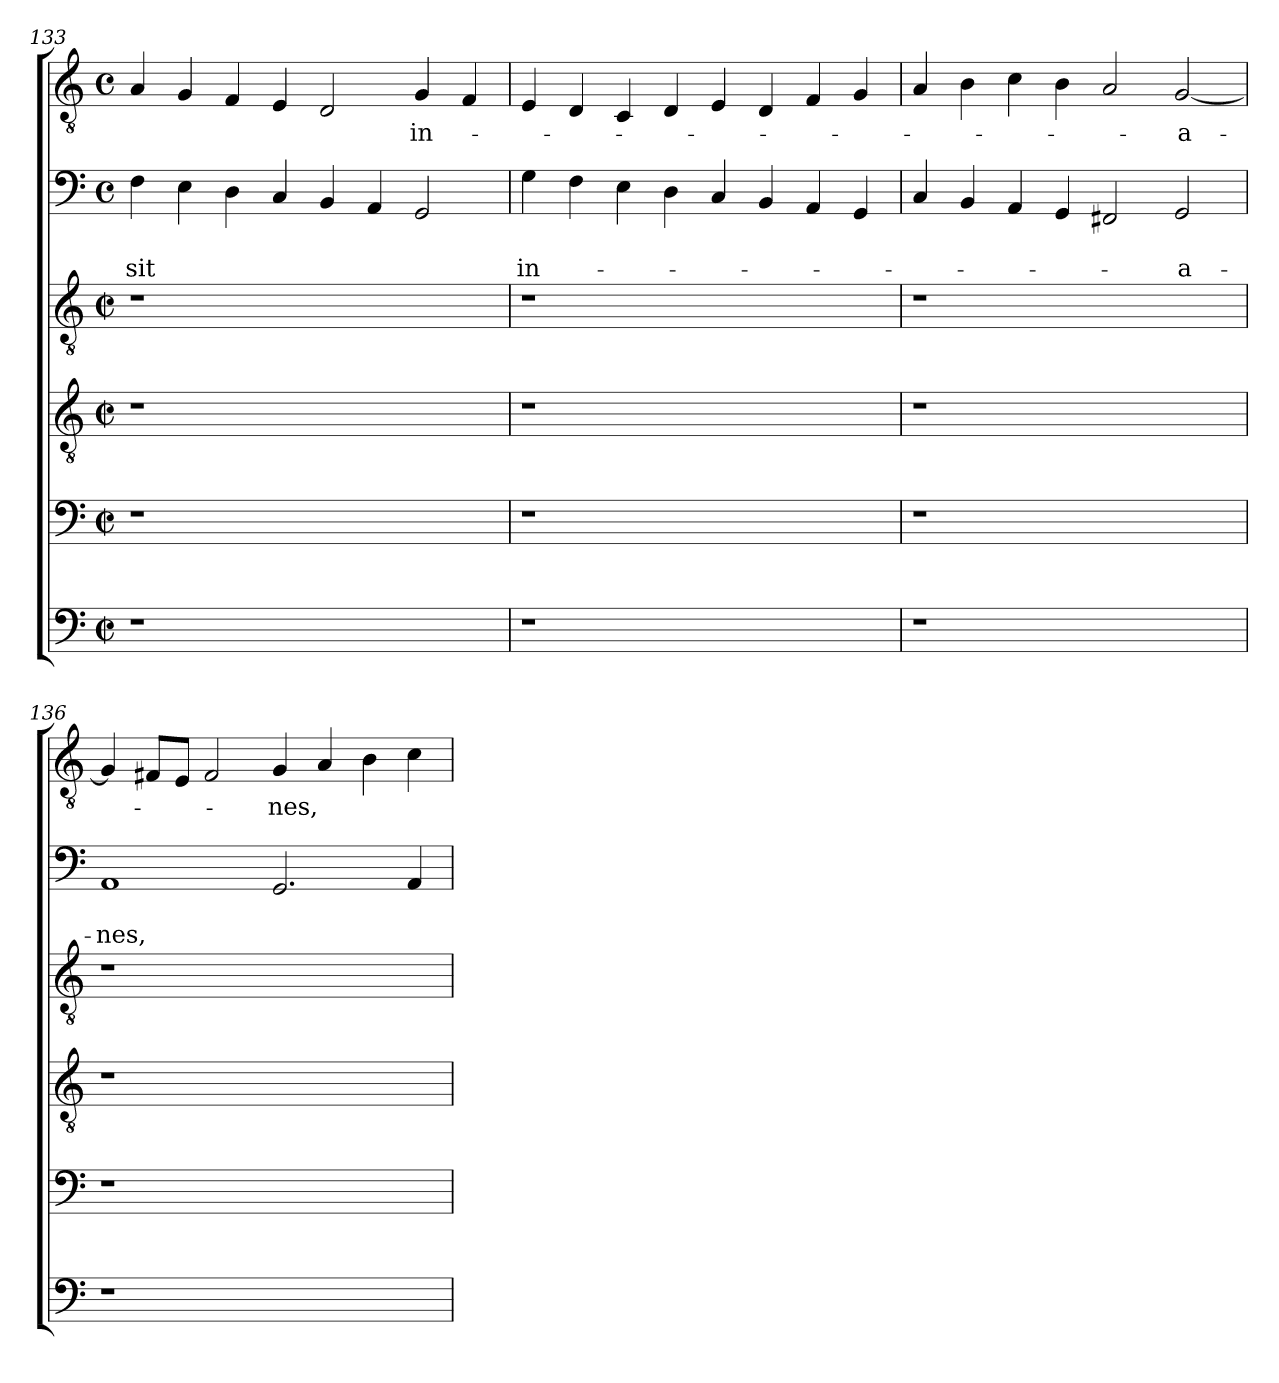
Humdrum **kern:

**kern	**kern	**kern	**kern	**kern	**text	**text	**kern	**text
*part6	*part5	*part4	*part3	*part2	*part2	*part2	*part1	*part1
*staff6	*staff5	*staff4	*staff3	*staff2	*staff2	*staff2	*staff1	*staff1
!!LO:LB:g=z
*clefF4	*clefF4	*clefGv2	*clefGv2	*clefF4	*	*	*clefGv2	*
*k[]	*k[]	*k[]	*k[]	*k[]	*	*	*k[]	*
*C:	*C:	*C:	*C:	*C:	*	*	*C:	*
*M2/2	*M2/2	*M2/2	*M2/2	*M4/4	*	*	*M4/4	*
*met(c|)	*met(c|)	*met(c|)	*met(c|)	*met(c)	*	*	*met(c)	*
=133	=133	=133	=133	=133	=133	=133	=133	=133
!	!	!	!	!	!	!LO:LY:b	!	!
1r	1r	1r	1r	4F\	.	-sit	4A/	.
.	.	.	.	4E\	.	.	4G/	.
.	.	.	.	4D\	.	.	4F/	.
.	.	.	.	4C/	.	.	4E/	.
1ryy	1ryy	1ryy	1ryy	4BB/	.	.	2D/	.
.	.	.	.	4AA/	.	.	.	.
!	!	!	!	!	!	!	!	!LO:LY:b
.	.	.	.	2GG/	.	.	4G/	in-
.	.	.	.	.	.	.	4F/	.
=134	=134	=134	=134	=134	=134	=134	=134	=134
!	!	!	!	!	!	!LO:LY:b	!	!
1r	1r	1r	1r	4G\	.	in-	4E/	.
.	.	.	.	4F\	.	.	4D/	.
.	.	.	.	4E\	.	.	4C/	.
.	.	.	.	4D\	.	.	4D/	.
1ryy	1ryy	1ryy	1ryy	4C/	.	.	4E/	.
.	.	.	.	4BB/	.	.	4D/	.
.	.	.	.	4AA/	.	.	4F/	.
.	.	.	.	4GG/	.	.	4G/	.
=135	=135	=135	=135	=135	=135	=135	=135	=135
1r	1r	1r	1r	4C/	.	.	4A/	.
.	.	.	.	4BB/	.	.	4B\	.
.	.	.	.	4AA/	.	.	4c\	.
.	.	.	.	4GG/	.	.	4B\	.
1ryy	1ryy	1ryy	1ryy	2FF#X/	.	.	2A/	.
!	!	!	!	!	!	!LO:LY:b	!	!LO:LY:b
.	.	.	.	2GG/	.	-a-	[<2G/	-a-
=136	=136	=136	=136	=136	=136	=136	=136	=136
!	!	!	!	!	!	!LO:LY:b	!	!
1r	1r	1r	1r	1AA	.	-nes,	4G/]	.
.	.	.	.	.	.	.	8F#/L	.
.	.	.	.	.	.	.	8E/J	.
.	.	.	.	.	.	.	2F#/	.
!	!	!	!	!	!	!	!	!LO:LY:b
1ryy	1ryy	1ryy	1ryy	2.GG/	.	.	4G/	-nes,
.	.	.	.	.	.	.	4A/	.
.	.	.	.	.	.	.	4B\	.
.	.	.	.	4AA/	.	.	4c\	.
=	=	=	=	=	=	=	=	=
*-	*-	*-	*-	*-	*-	*-	*-	*-
